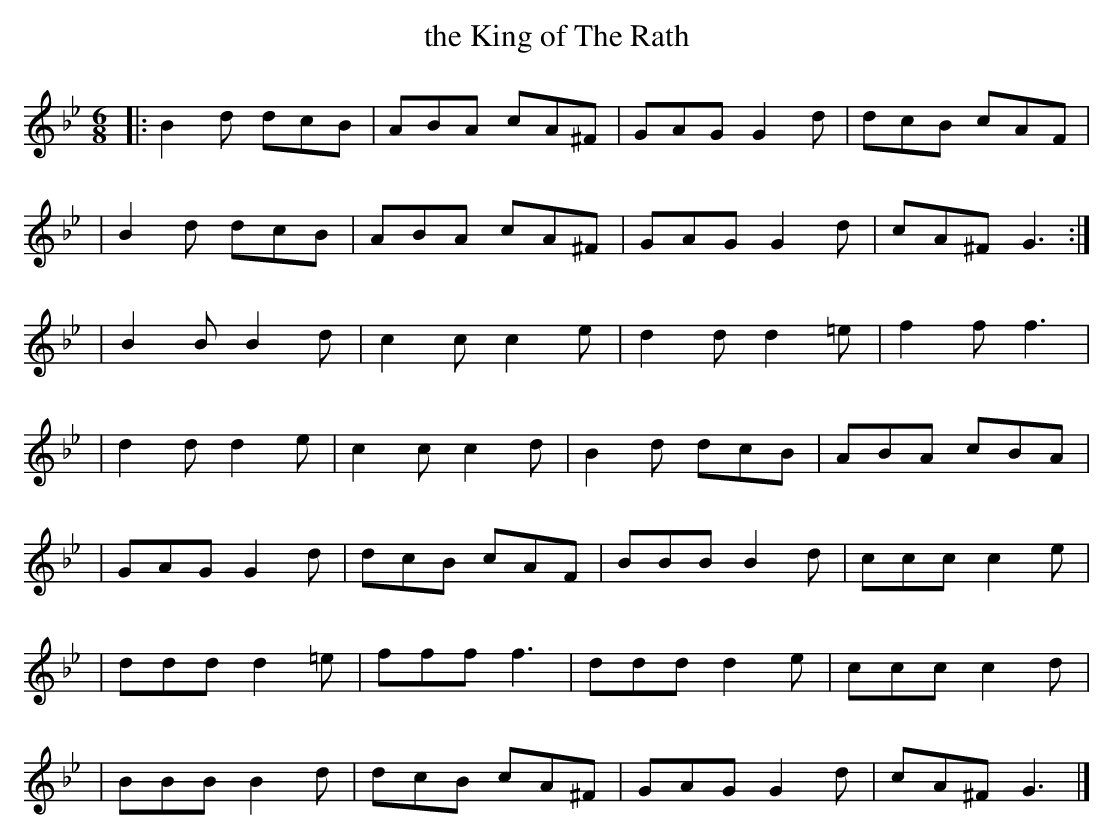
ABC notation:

X:1
T: the King of The Rath
M: 6/8
L: 1/8
K: Gm
|:B2d dcB  | ABA cA^F | GAG G2d  | dcB  cAF |
| B2d dcB  | ABA cA^F | GAG G2d  | cA^F G3 :|
| B2B B2d  | c2c c2e  | d2d d2=e | f2f  f3  |
| d2d d2e  | c2c c2d  | B2d dcB  | ABA  cBA |
| GAG G2d  | dcB cAF  | BBB B2d  | ccc  c2e |
| ddd d2=e | fff f3   | ddd d2e  | ccc  c2d |
| BBB B2d  | dcB cA^F | GAG G2d  | cA^F G3 |]
